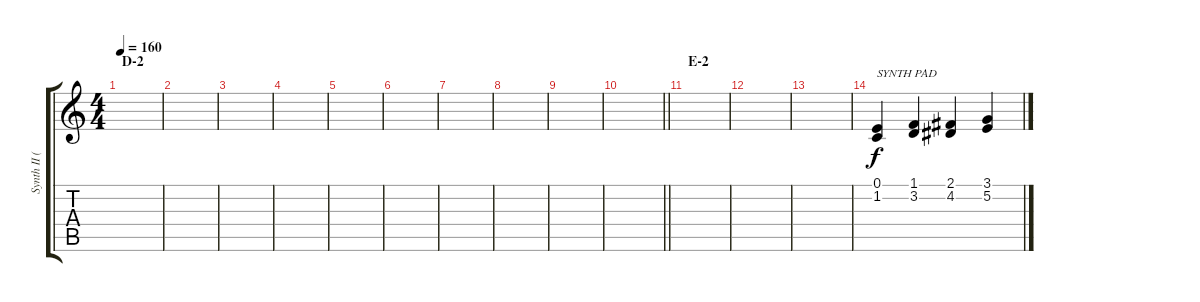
\track ("Synth II (Kotobuki Tsumugi)" "Synth II (") {instrument lead1square}
\staff {score tabs}
\tuning (E4 B3 G3 D3 A2 E2) {hide}
\ts (4 4)
\section ("" "D-2")
\tempo 160
\clef g2
\ks c
|
|
|
|
|
|
|
|
|
\barLineRight lightlight
|
\section ("" "E-2")
|
|
|
(0.1 1.2).4{txt "SYNTH PAD"} (1.1 3.2).4 (2.1 4.2).4 (3.1 5.2).4
